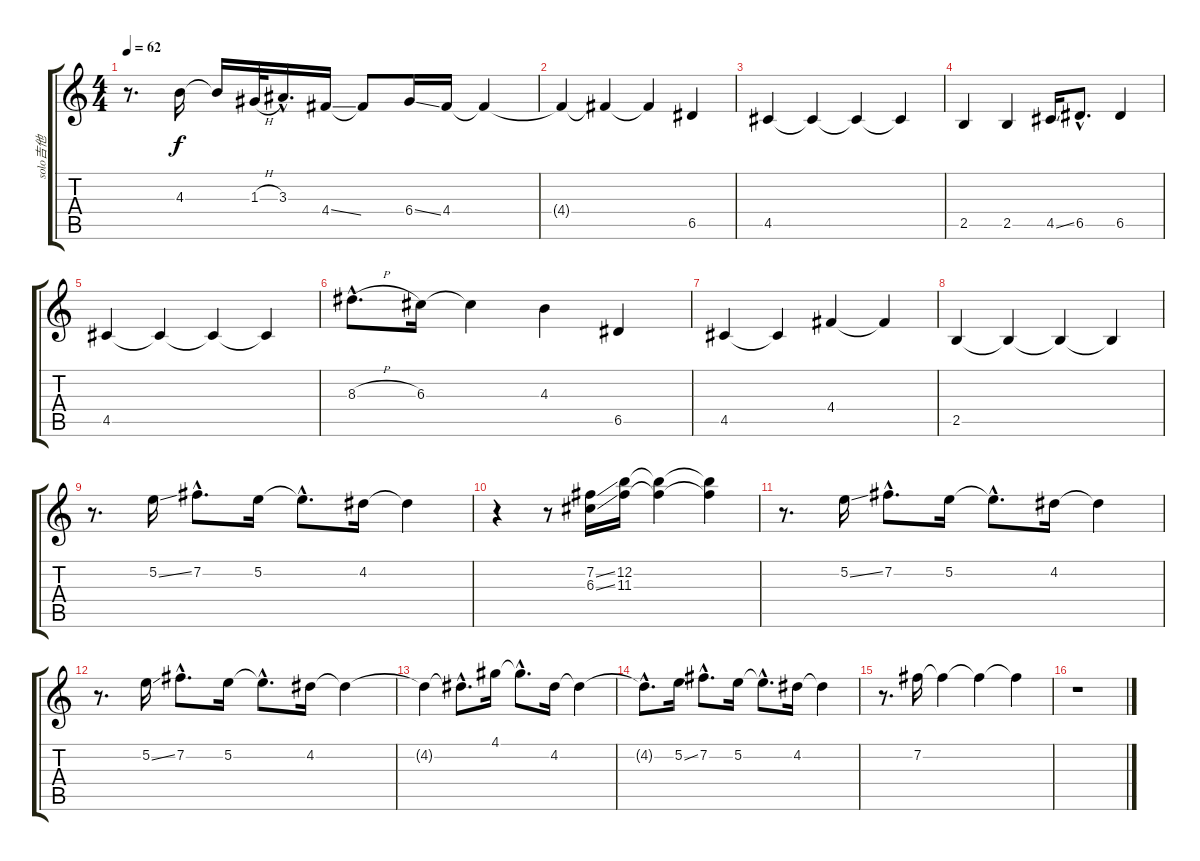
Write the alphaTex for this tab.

\track ("solo吉他" "solo吉他") {instrument overdrivenguitar}
\staff {score tabs}
\tuning (E4 B3 G3 D3 A2 E2) {hide}
\ts (4 4)
\tempo 62
\clef g2
\ks c
r.8{d dy f} 4.3.16 4.3{t}.16 1.3{h}.32 3.3{hac}.16{d} 4.4{ss}.16 4.4{t}.8 6.4{ss}.16 4.4.16 4.4{t}.4 |
4.4{t}.4 4.4{t}.4 4.4{t}.4 6.5.4 |
4.5.4 4.5{t}.4 4.5{t}.4 4.5{t}.4 |
2.5.4 2.5.4 4.5{ss}.16 6.5{hac}.8{d} 6.5.4 |
4.5.4 4.5{t}.4 4.5{t}.4 4.5{t}.4 |
8.3{h hac}.8{d} 6.3.16 6.3{t}.4 4.3.4 6.5.4 |
4.5.4 4.5{t}.4 4.4.4 4.4{t}.4 |
2.5.4 2.5{t}.4 2.5{t}.4 2.5{t}.4 |
r.8{d} 5.2{ss}.16 7.2{hac}.8{d} 5.2.16 5.2{hac t}.8{d} 4.2.16 4.2{t}.4 |
r.4 r.8 (7.2{ss} 6.3{ss}).16 (12.2 11.3).16 (12.2{t} 11.3{t}).4 (12.2{t} 11.3{t}).4 |
r.8{d} 5.2{ss}.16 7.2{hac}.8{d} 5.2.16 5.2{hac t}.8{d} 4.2.16 4.2{t}.4 |
r.8{d} 5.2{ss}.16 7.2{hac}.8{d} 5.2.16 5.2{hac t}.8{d} 4.2.16 4.2{t}.4 |
4.2{t}.4 4.2{hac t}.8{d} 4.1.16 4.1{hac t}.8{d} 4.2.16 4.2{t}.4 |
4.2{hac t}.8{d} 5.2{ss}.16 7.2{hac}.8{d} 5.2.16 5.2{hac t}.8{d} 4.2.16 4.2{t}.4 |
r.8{d} 7.2.16 7.2{t}.4 7.2{t}.4 7.2{t}.4 |
r.1
